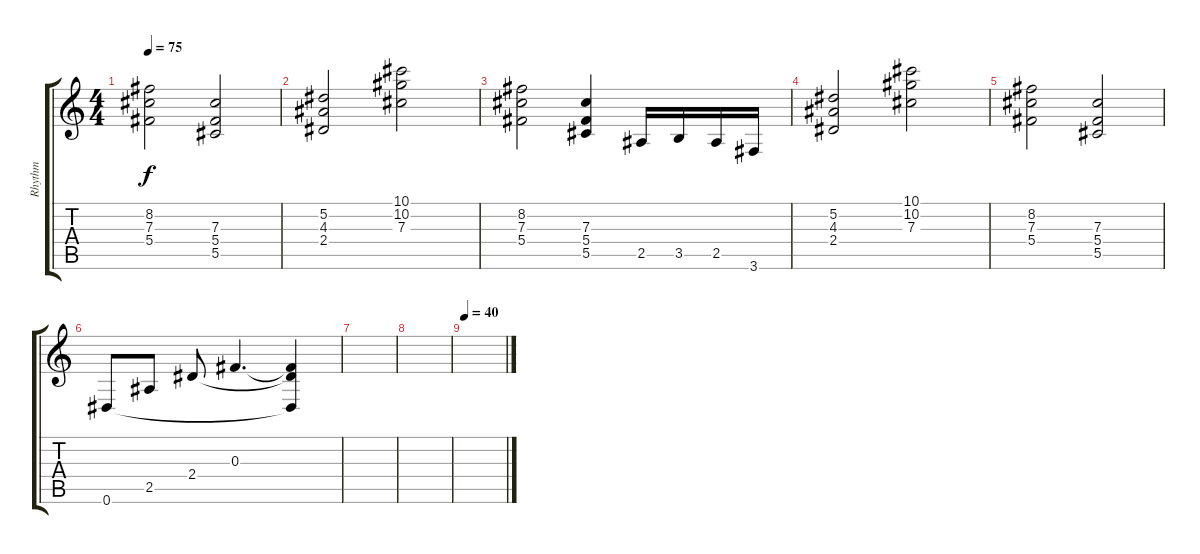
\track ("Rhythm" "Rhythm") {instrument distortionguitar}
\staff {score tabs}
\tuning (Eb4 Bb3 Gb3 Db3 Ab2 Eb2) {hide}
\ts (4 4)
\tempo 75
\clef g2
\ks c
(8.2 7.3 5.4).2{dy f} (7.3 5.4 5.5).2 |
(5.2 4.3 2.4).2 (10.1 10.2 7.3).2 |
(8.2 7.3 5.4).2 (7.3 5.4 5.5).4 2.5.16 3.5.16 2.5.16 3.6.16 |
(5.2 4.3 2.4).2 (10.1 10.2 7.3).2 |
(8.2 7.3 5.4).2 (7.3 5.4 5.5).2 |
0.6.8 2.5.8 2.4.8 0.3.4{d} (0.3{t} 2.4{t} 0.6{t}).4 |
|
|
\tempo 40
